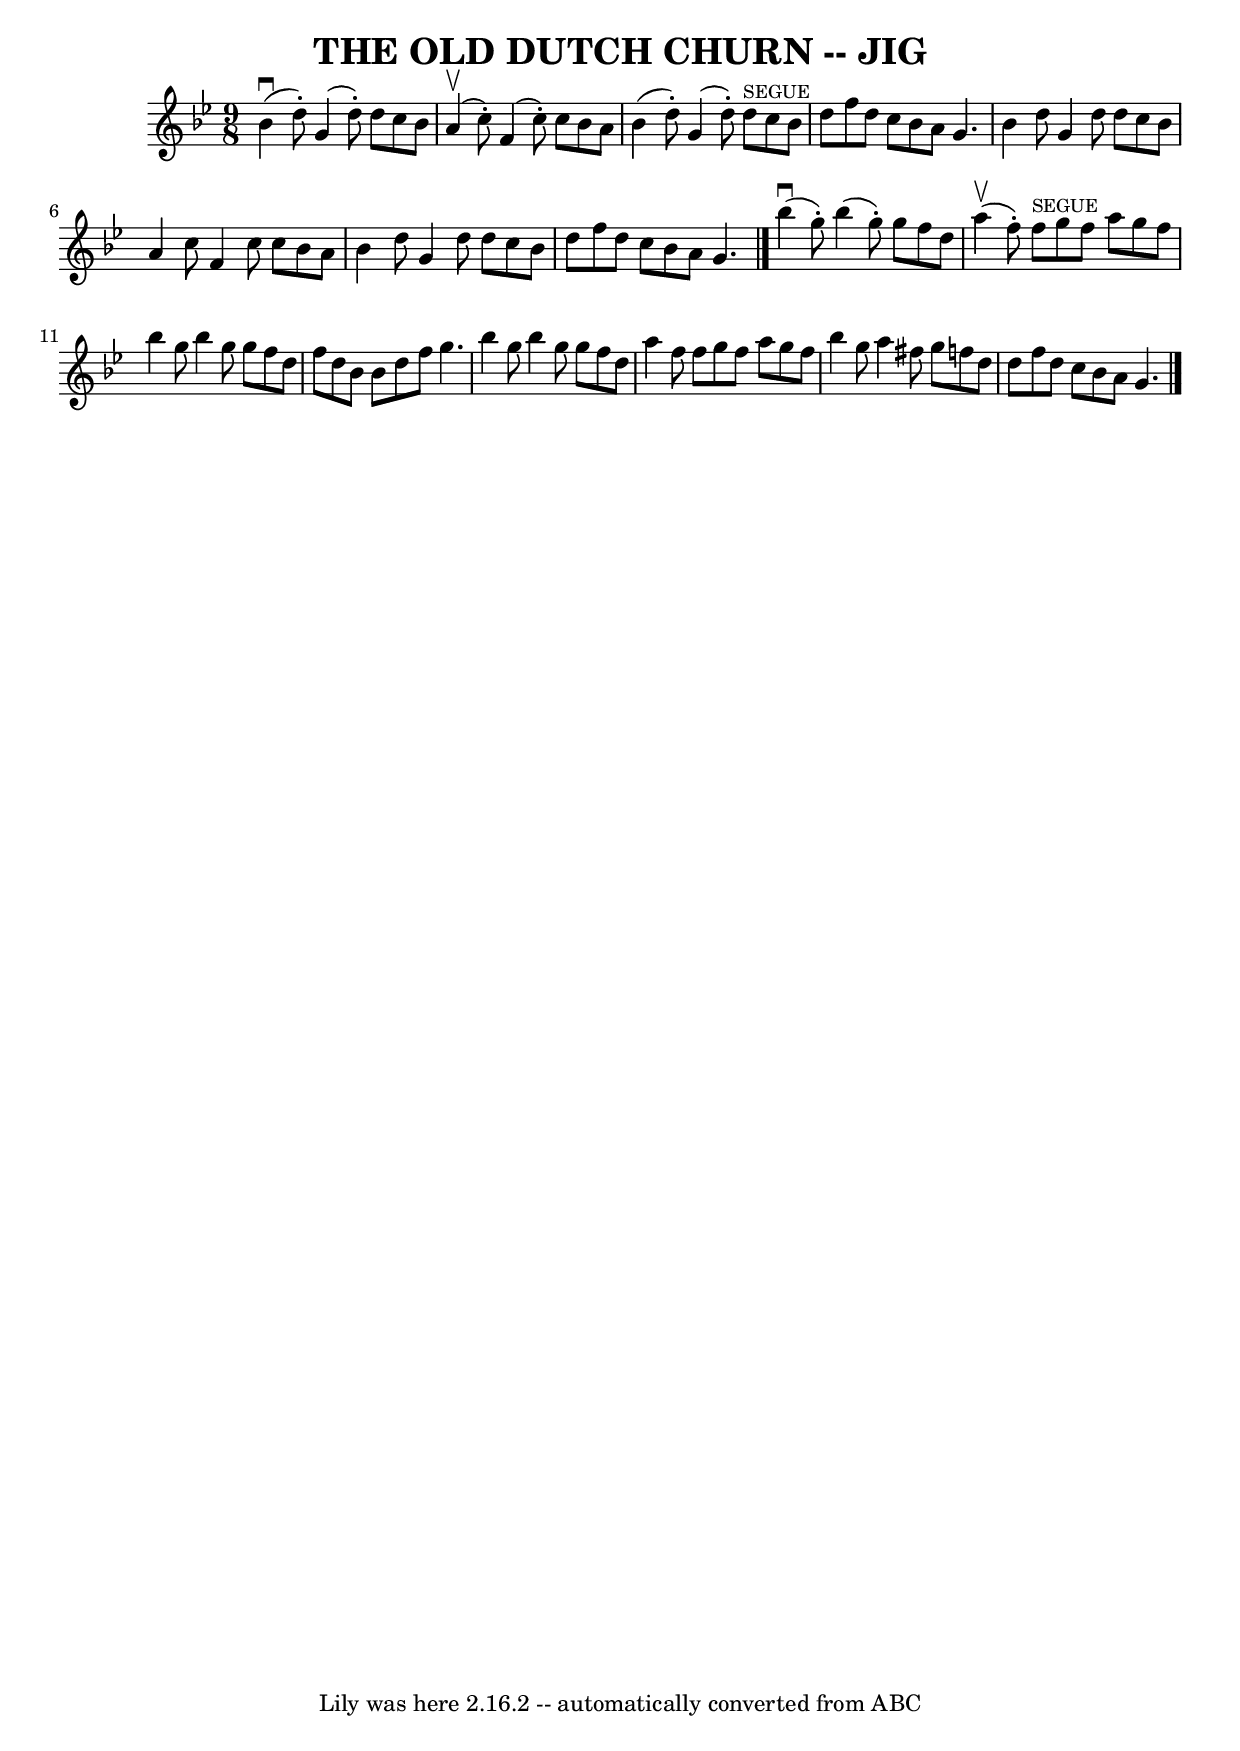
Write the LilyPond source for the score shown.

\version "2.7.40"
\include "Mammoth.ily"
\header {
	%% book = "Ryan's Mammoth Collection of Fiddle Tunes"
	crossRefNumber = "1"
	footnotes = ""
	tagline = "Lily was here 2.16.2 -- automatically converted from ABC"
	title = "THE OLD DUTCH CHURN -- JIG"
}
voicedefault =  {


\time 9/8 
\key g \minor bes'4 (^\downbow d''8 -.) g'4 (d''8 -.)  
 d''8 c''8 bes'8    |
 a'4 (^\upbow c''8 -.) f'4 (c''8 
-.) c''8 bes'8 a'8    |
 bes'4 (d''8 -.) g'4 (d''8 
-.) d''8^\segue c''8 bes'8    |
 d''8 f''8 d''8    
c''8 bes'8 a'8 g'4.        |
 bes'4 d''8 g'4 d''8    
d''8 c''8 bes'8    |
 a'4 c''8 f'4 c''8 c''8 bes'8 
 a'8    |
 bes'4 d''8 g'4 d''8 d''8 c''8 bes'8    
|
 d''8 f''8 d''8 c''8 bes'8 a'8 g'4.    \bar "|."    
 bes''4 (^\downbow g''8 -.) bes''4 (g''8 -.) g''8 f''8    
d''8    |
 a''4 (^\upbow f''8 -.) f''8^\segue g''8    
f''8 a''8 g''8 f''8    |
 bes''4 g''8 bes''4 g''8    
g''8 f''8 d''8    |
 f''8 d''8 bes'8 bes'8 d''8    
f''8 g''4.        |
 bes''4 g''8 bes''4 g''8 g''8    
f''8 d''8    |
 a''4 f''8 f''8 g''8 f''8 a''8 g''8 
 f''8    |
 bes''4 g''8 a''4 fis''8 g''8 f''!8 d''8 
   |
 d''8 f''8 d''8 c''8 bes'8 a'8 g'4.    \bar "|." 
  
}

\score{
    <<

	\context Staff="default"
	{
	    \voicedefault 
	}

    >>
	\layout {
	}
	\midi {}
}
